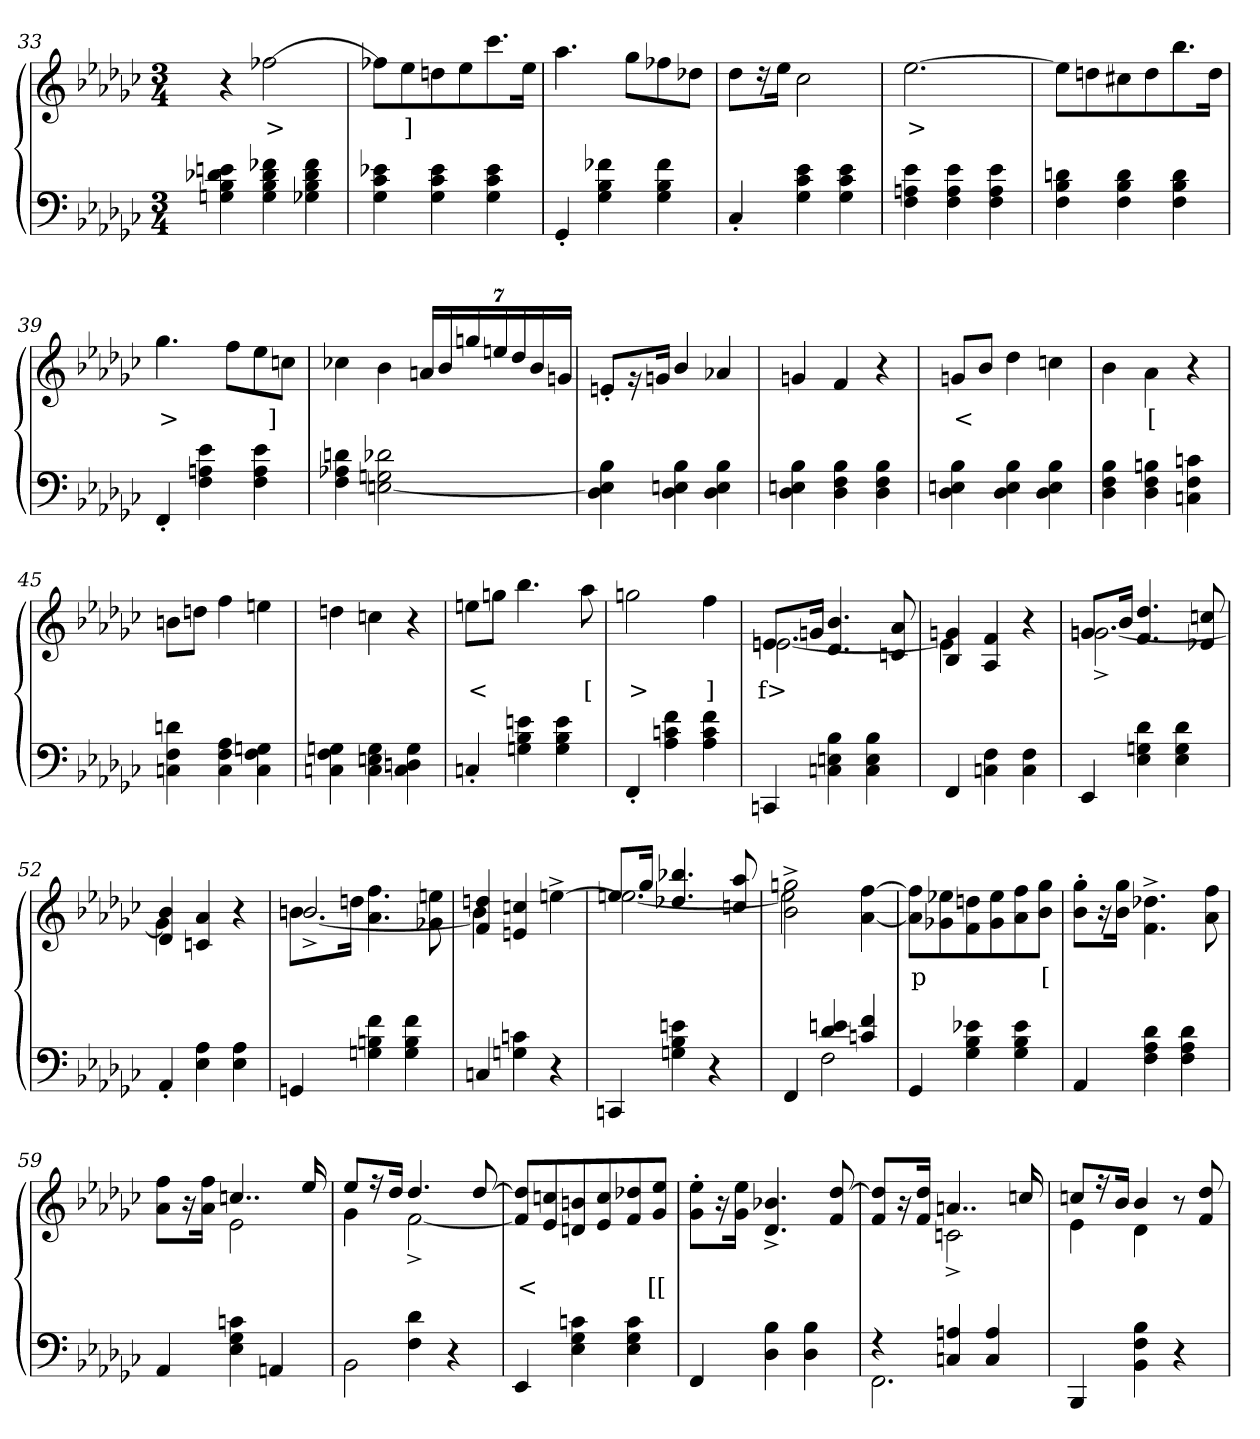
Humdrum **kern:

**kern	**kern	**text
*part2	*part1	*part1
*staff2	*staff1	*staff1
*clefF4	*clefG2	*
*k[b-e-a-d-g-c-]	*k[b-e-a-d-g-c-]	*
*G-:	*G-:	*
*M3/4	*M3/4	*
=33	=33	=33
4en 4d-X 4B- 4Gn	4r	.
4f-X 4d- 4B- 4G	[2ff-X	>
4f- 4d- 4B- 4G-X	.	.
=34	=34	=34
4e-X 4c- 4G-	8ff-XL]	.
.	8ee-	]
4e- 4c- 4G-	8ddn	.
.	8ee-	.
4e- 4c- 4G-	8.ccc-	.
.	16ee-Jk	.
=35	=35	=35
4GG-'>	4.aa-	.
4f-X 4B- 4G-	.	.
.	8gg-L	.
4f- 4B- 4G-	8ff-X	.
.	8dd-XJ	.
=36	=36	=36
4C-'>	8dd-L	.
.	16r	.
.	16ee-Jk	.
4e- 4c- 4G-	2cc-	.
4e- 4c- 4G-	.	.
=37	=37	=37
4e- 4An 4F	[2.ee-	>
4e- 4A 4F	.	.
4e- 4A 4F	.	.
=38	=38	=38
4dn 4B- 4F	8ee-L]	.
.	8ddn	.
4d 4B- 4F	8cc#X	.
.	8dd	.
4d 4B- 4F	8.bb-	.
.	16ddJk	.
=39	=39	=39
4FF'>	4.gg-	>
4e- 4An 4F	.	.
.	8ffL	.
4e- 4A 4F	8ee-	.
.	8ccnJ	]
=40	=40	=40
4dn 4A-X 4F	4cc-X	.
2d-X 2Gn [2En	4b-	.
.	28an/L	.
.	28b-/	.
.	28ggn/	.
.	28een/	.
.	28dd-/	.
.	28b-/	.
.	28gn/J	.
=41	=41	=41
4B- 4En] 4D-	8en'>/L	.
.	16r	.
.	16gnJk	.
4B- 4E 4D-	4b-/	.
4B- 4E 4D-	4a-X	.
=42	=42	=42
4B- 4En 4D-	4gn	.
4B- 4F 4D-	4f	.
4B- 4F 4D-	4r	.
=43	=43	=43
4B- 4En 4D-	8gnL	<
.	8b-J	.
4B- 4E 4D-	4dd-	.
4B- 4E 4D-	4ccn	.
=44	=44	=44
4B- 4F 4D-	4b-	.
4Bn 4F 4D-	4a-\	[
4cn 4F 4Cn	4r	.
=45	=45	=45
4dn 4F 4Cn	8bnL	.
.	8ddnJ	.
4A- 4F 4C	4ff	.
4Gn 4F 4C	4een	.
=46	=46	=46
4Gn 4F 4Cn	4ddn	.
4G 4En 4C	4ccn	.
4G 4Dn 4C	4r	.
=47	=47	=47
4Cn'>	8eenL	<
.	8ggnJ	.
4en 4B- 4Gn	4.bb-	.
4e 4B- 4G	.	.
.	8aa-	[
=48	=48	=48
4FF'>	2ggn	>
4f 4cn 4A-	.	.
4f 4c 4A-	4ff	]
=49	=49	=49
*	*^	*
4CCn	8.enL	[2.en	f>
.	16gnJk	.	.
4B- 4En 4C	4.b- 4.d-	.	.
4B- 4E 4C	.	.	.
.	8a- 8cn	.	.
=50	=50	=50	=50
4FF	4gn 4B-	4en]	.
4F 4Cn	4f 4A-	2ryy	.
4F 4C	4r	.	.
=51	=51	=51	=51
4EE-	8.gnL	[2.gn^>	.
.	16b-Jk	.	.
4d- 4Gn 4E-	4.dd- 4.f	.	.
4d- 4G 4E-	.	.	.
.	8ccn 8e-X	.	.
=52	=52	=52	=52
4AA-'>	4b- 4d-	4gn]	.
4A- 4E-	4a- 4cn	2ryy	.
4A- 4E-	4r	.	.
=53	=53	=53	=53
4GGn	8.bn\L	[2.bn^>/	.
.	16ddnJk	.	.
4f 4Bn 4Gn	4.ff\ 4.a-	.	.
4f 4B 4G	.	.	.
.	8een\ 8g-X	.	.
=54	=54	=54	=54
4Cn/	4ddn 4f	4bn]	.
4c 4Gn	4ccn 4en	4ryy	.
4r	4ryy	[4een^>	.
=55	=55	=55	=55
4CCn	8.eenL	2.een_	.
.	16gg-J	.	.
4en 4B- 4Gn	4.bb-X 4.dd-X	.	.
4r	.	.	.
.	8aa- 8ccn	.	.
=56	=56	=56	=56
*^	*	*	*
4FF	4ryy	2ggn^> 2b-\^>	2een]	.
4en 4d-	2F	.	.	.
4f 4cn	.	[4ff [4a-	4ryy	.
*v	*v	*	*	*
*	*v	*v	*
=57	=57	=57
4GG-	8ff] 8a-]L	p
.	8ee-X 8g-X	.
4e-X 4B- 4G-	8ddn 8f	.
.	8ee- 8g-	.
4e- 4B- 4G-	8ff 8a-	.
.	8gg- 8b-J	[
=58	=58	=58
4AA-	8gg-'> 8b-'>L	.
.	16r	.
.	16gg- 16b-Jk	.
4d- 4A- 4F	4.dd-X^> 4.f\^>	.
4d- 4A- 4F	.	.
.	8ff 8a-	.
=59	=59	=59
*	*^	*
4AA-	8ff 8a-L	4ryy	.
.	16r	.	.
.	16ff 16a-Jk	.	.
4cn 4G- 4E-	4..ccn	2e-	.
4AAn	.	.	.
.	16ee-	.	.
=60	=60	=60	=60
*^	*	*	*
4ryy	2BB-	8ee-L	4g-	.
.	.	16r	.	.
.	.	16dd-J	.	.
4d-\ 4F	.	4.dd-	[2f^>	.
4r	4ryy	.	.	.
.	.	[8dd-	.	.
*v	*v	*	*	*
*	*v	*v	*
=61	=61	=61
4EE-	8dd-] 8f]L	<
.	8ccn 8e-	.
4cn 4G- 4E-	8bn 8dn	.
.	8cc 8e-	.
4c 4G- 4E-	8dd-X 8f	.
.	8ee- 8g-J	[[
=62	=62	=62
4FF	8ee-'> 8g-\'>L	.
.	16r	.
.	16ee- 16g-Jk	.
4B- 4D-	4.b-X^> 4.d-^>	.
4B- 4D-	.	.
.	[8dd- 8f	.
=63	=63	=63
*^	*^	*
4r	2.FF	8dd-] 8f/L	4ryy	.
.	.	16r	.	.
.	.	16dd- 16fJ	.	.
4An 4Cn	.	4..an	2c^>	.
4A 4C	.	.	.	.
.	.	16ccn	.	.
*v	*v	*	*	*
=64	=64	=64	=64
4BBB-	8ccnL	4e-	.
.	16r	.	.
.	16b-J	.	.
4B- 4F 4BB-	4b-	4d-	.
4r	8r	4ryy	.
.	8dd- 8f	.	.
*	*v	*v	*
=	=	=
*-	*-	*-
